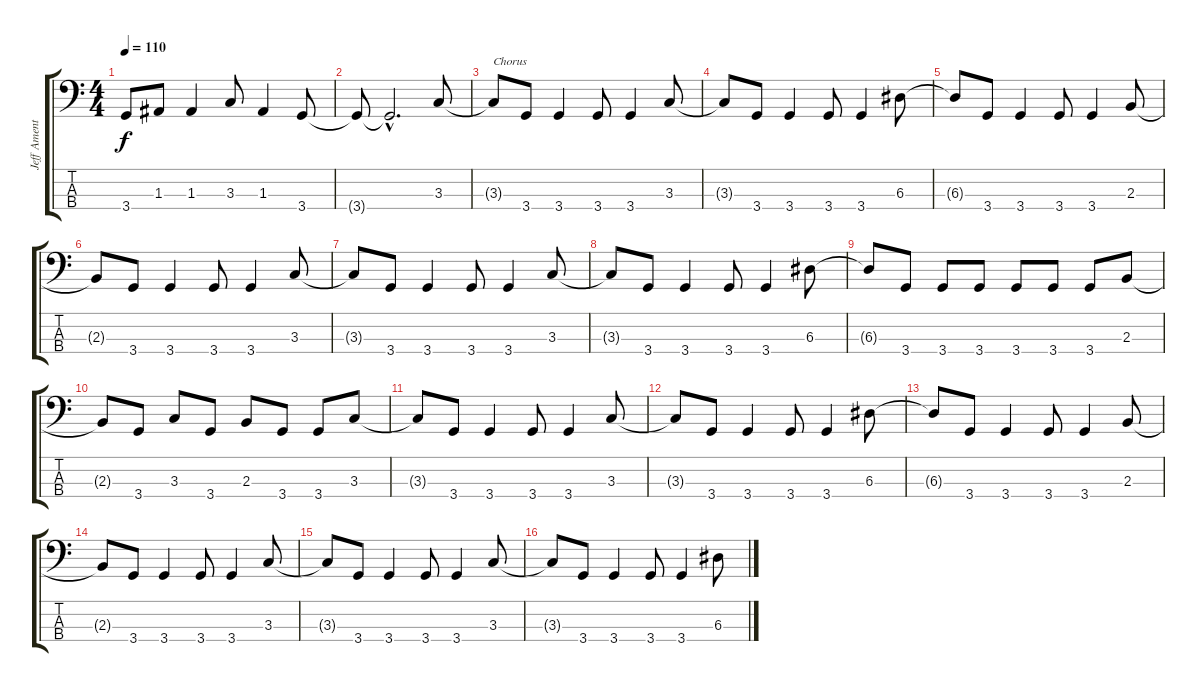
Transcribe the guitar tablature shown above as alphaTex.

\track ("Jeff Ament" "Jeff Ament") {instrument electricbassfinger}
\staff {score tabs}
\tuning (G2 D2 A1 E1) {hide}
\ts (4 4)
\tempo 110
\clef f4
\ks c
3.4{t}.8{dy f} 1.3.8 1.3.4 3.3.8 1.3.4 3.4.8 |
3.4{t}.8 3.4{hac t}.2{d} 3.3.8 |
3.3{t}.8{txt "Chorus"} 3.4.8 3.4.4 3.4.8 3.4.4 3.3.8 |
3.3{t}.8 3.4.8 3.4.4 3.4.8 3.4.4 6.3.8 |
6.3{t}.8 3.4.8 3.4.4 3.4.8 3.4.4 2.3.8 |
2.3{t}.8 3.4.8 3.4.4 3.4.8 3.4.4 3.3.8 |
3.3{t}.8 3.4.8 3.4.4 3.4.8 3.4.4 3.3.8 |
3.3{t}.8 3.4.8 3.4.4 3.4.8 3.4.4 6.3.8 |
6.3{t}.8 3.4.8 3.4.8 3.4.8 3.4.8 3.4.8 3.4.8 2.3.8 |
2.3{t}.8 3.4.8 3.3.8 3.4.8 2.3.8 3.4.8 3.4.8 3.3.8 |
3.3{t}.8 3.4.8 3.4.4 3.4.8 3.4.4 3.3.8 |
3.3{t}.8 3.4.8 3.4.4 3.4.8 3.4.4 6.3.8 |
6.3{t}.8 3.4.8 3.4.4 3.4.8 3.4.4 2.3.8 |
2.3{t}.8 3.4.8 3.4.4 3.4.8 3.4.4 3.3.8 |
3.3{t}.8 3.4.8 3.4.4 3.4.8 3.4.4 3.3.8 |
3.3{t}.8 3.4.8 3.4.4 3.4.8 3.4.4 6.3.8
